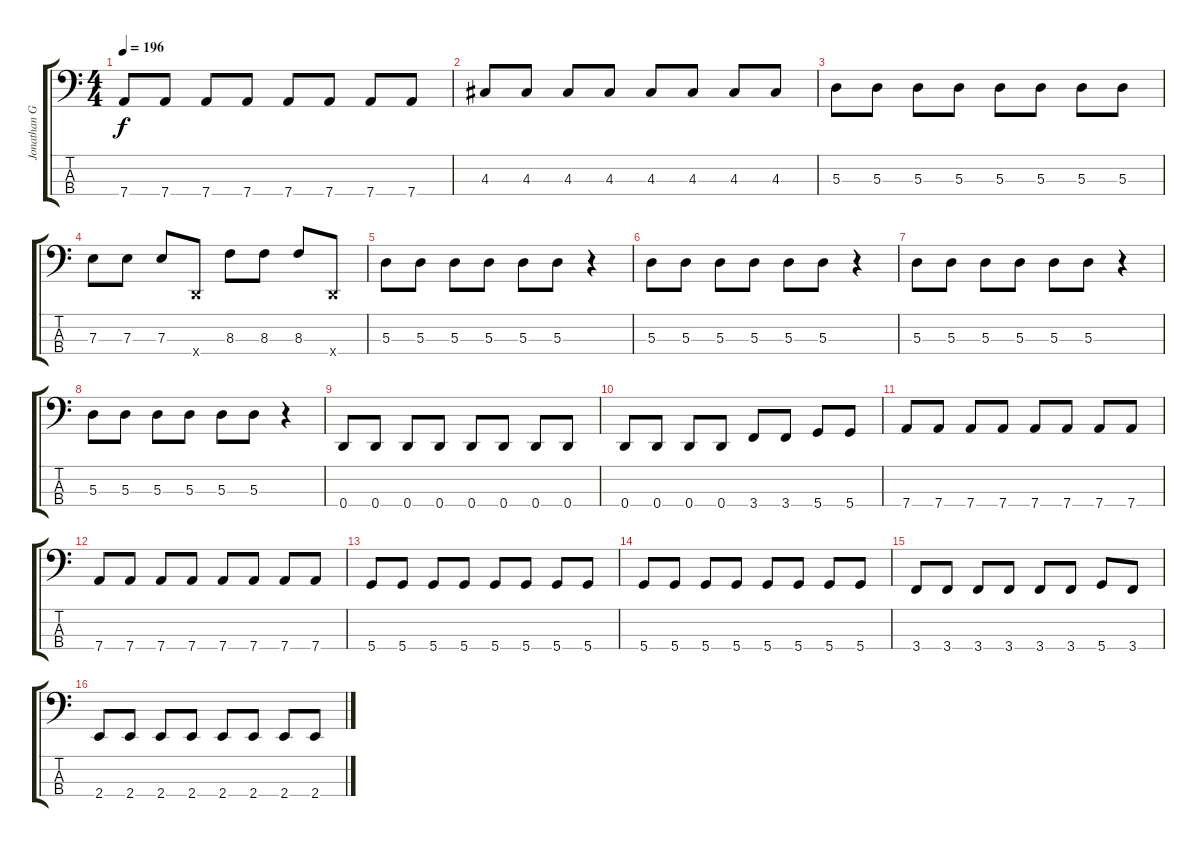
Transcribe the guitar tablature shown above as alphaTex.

\track ("Jonathan Gallant" "Jonathan G") {instrument electricbassfinger}
\staff {score tabs}
\tuning (G2 D2 A1 D1) {hide}
\ts (4 4)
\tempo 196
\clef f4
\ks c
7.4.8{dy f} 7.4.8 7.4.8 7.4.8 7.4.8 7.4.8 7.4.8 7.4.8 |
4.3.8 4.3.8 4.3.8 4.3.8 4.3.8 4.3.8 4.3.8 4.3.8 |
5.3.8 5.3.8 5.3.8 5.3.8 5.3.8 5.3.8 5.3.8 5.3.8 |
7.3.8 7.3.8 7.3.8 0.4{x}.8 8.3.8 8.3.8 8.3.8 0.4{x}.8 |
5.3.8 5.3.8 5.3.8 5.3.8 5.3.8 5.3.8 r.4 |
5.3.8 5.3.8 5.3.8 5.3.8 5.3.8 5.3.8 r.4 |
5.3.8 5.3.8 5.3.8 5.3.8 5.3.8 5.3.8 r.4 |
5.3.8 5.3.8 5.3.8 5.3.8 5.3.8 5.3.8 r.4 |
0.4.8 0.4.8 0.4.8 0.4.8 0.4.8 0.4.8 0.4.8 0.4.8 |
0.4.8 0.4.8 0.4.8 0.4.8 3.4.8 3.4.8 5.4.8 5.4.8 |
7.4.8 7.4.8 7.4.8 7.4.8 7.4.8 7.4.8 7.4.8 7.4.8 |
7.4.8 7.4.8 7.4.8 7.4.8 7.4.8 7.4.8 7.4.8 7.4.8 |
5.4.8 5.4.8 5.4.8 5.4.8 5.4.8 5.4.8 5.4.8 5.4.8 |
5.4.8 5.4.8 5.4.8 5.4.8 5.4.8 5.4.8 5.4.8 5.4.8 |
3.4.8 3.4.8 3.4.8 3.4.8 3.4.8 3.4.8 5.4.8 3.4.8 |
2.4.8 2.4.8 2.4.8 2.4.8 2.4.8 2.4.8 2.4.8 2.4.8
